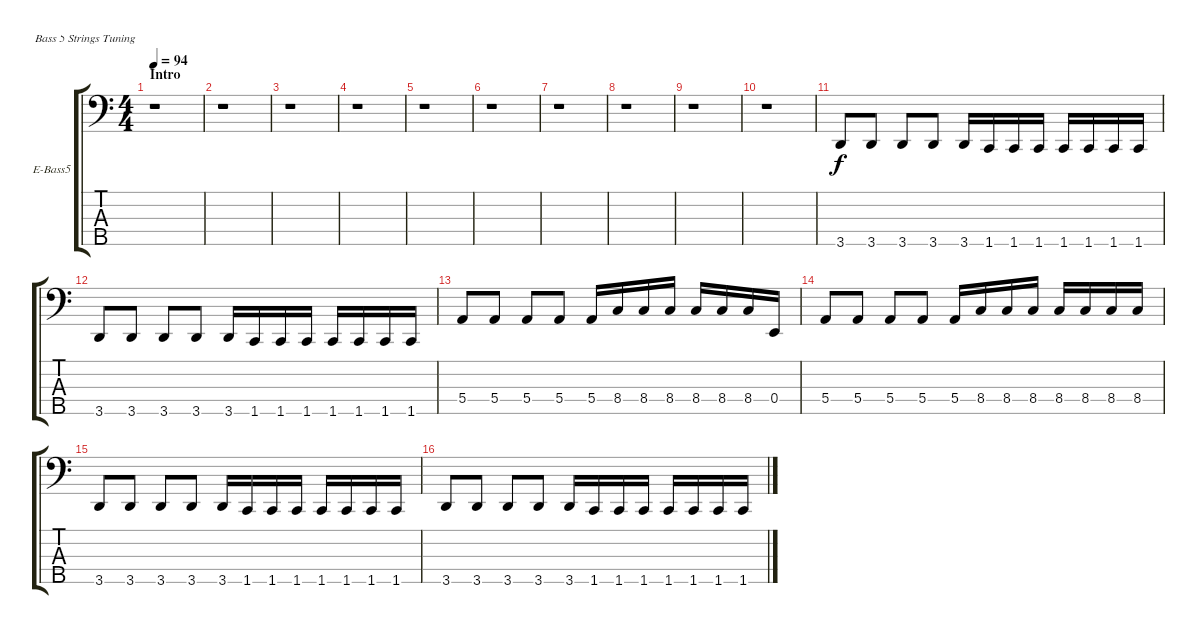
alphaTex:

\bracketExtendMode groupsimilarinstruments
\firstSystemTrackNameOrientation horizontal
\otherSystemsTrackNameOrientation horizontal
\track ("Bass" "E-Bass5") {instrument electricbassfinger}
\staff {score tabs}
\tuning (G2 D2 A1 E1 B0)
\ts (4 4)
\beaming (8 2 2 2 2)
\section ("" "Intro")
\tempo 94
\clef f4
\ks c
r.1{dy f instrument electricbassfinger} |
r.1 |
r.1 |
r.1 |
r.1 |
r.1 |
r.1 |
r.1 |
r.1 |
r.1 |
3.5.8 3.5.8 3.5.8 3.5.8 3.5.16 1.5.16 1.5.16 1.5.16 1.5.16 1.5.16 1.5.16 1.5.16 |
3.5.8 3.5.8 3.5.8 3.5.8 3.5.16 1.5.16 1.5.16 1.5.16 1.5.16 1.5.16 1.5.16 1.5.16 |
5.4.8 5.4.8 5.4.8 5.4.8 5.4.16 8.4.16 8.4.16 8.4.16 8.4.16 8.4.16 8.4.16 0.4.16 |
5.4.8 5.4.8 5.4.8 5.4.8 5.4.16 8.4.16 8.4.16 8.4.16 8.4.16 8.4.16 8.4.16 8.4.16 |
3.5.8 3.5.8 3.5.8 3.5.8 3.5.16 1.5.16 1.5.16 1.5.16 1.5.16 1.5.16 1.5.16 1.5.16 |
3.5.8 3.5.8 3.5.8 3.5.8 3.5.16 1.5.16 1.5.16 1.5.16 1.5.16 1.5.16 1.5.16 1.5.16
